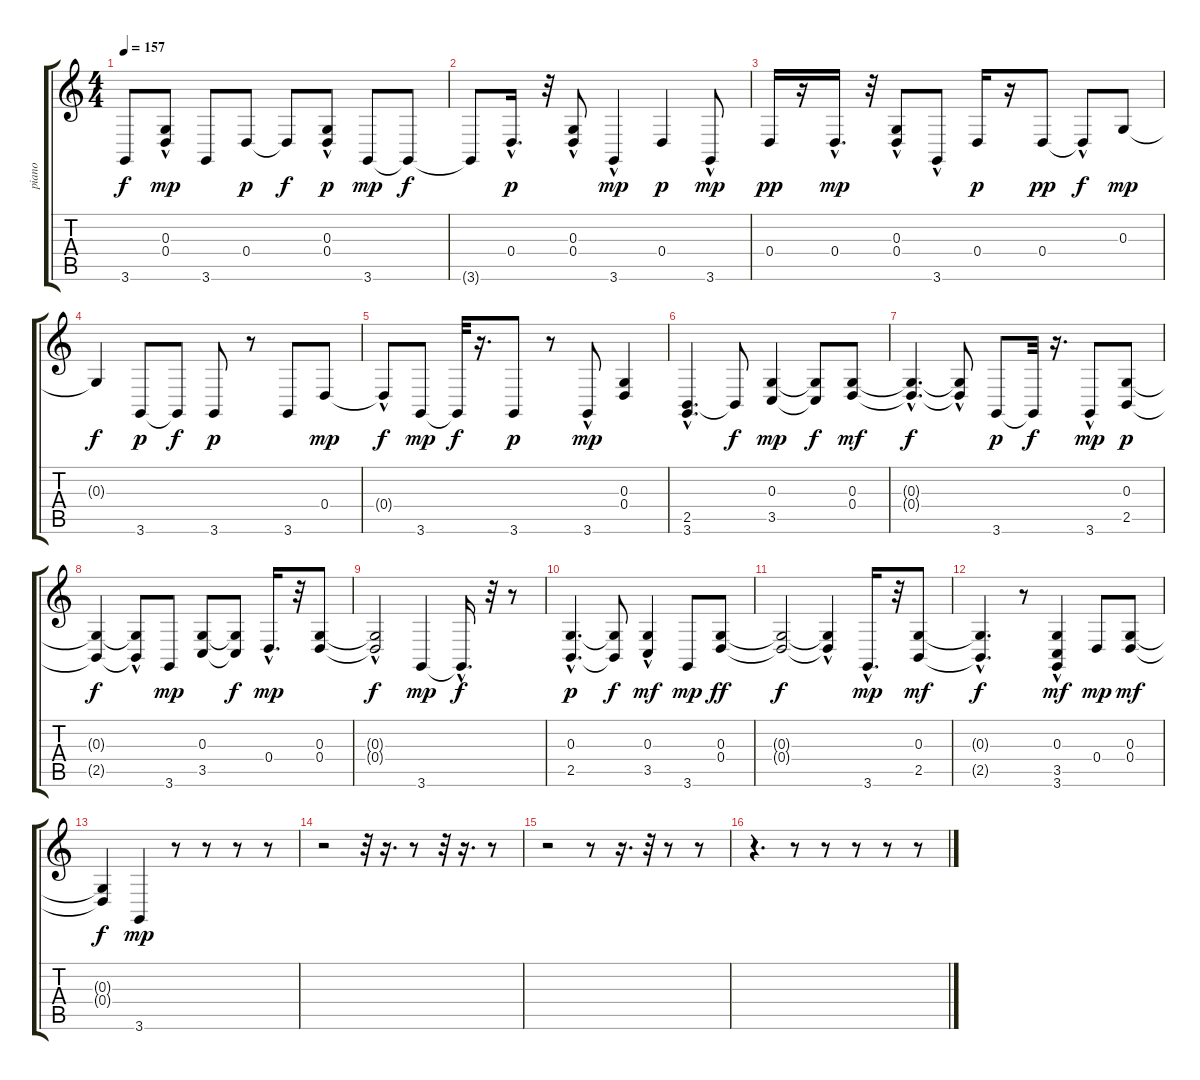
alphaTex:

\track ("piano   " "piano   ") {instrument acousticgrandpiano}
\staff {score tabs}
\tuning (E4 B3 G3 D3 A2 E2) {hide}
\ts (4 4)
\tempo 157
\clef g2
\ks c
3.6{t}.8{dy f} (0.3{hac} 0.4{hac}).8{dy mp} 3.6.8 0.4.8{dy p} 0.4{t}.8{dy f} (0.3{hac} 0.4).8{dy p} 3.6.8{dy mp} 3.6{t}.8{dy f} |
3.6{t}.8 0.4{hac}.16{d dy p} r.32 (0.3 0.4{hac}).8 3.6{hac}.4{dy mp} 0.4.4{dy p} 3.6{hac}.8{dy mp} |
0.4.16{dy pp} r.16 0.4{hac}.16{d dy mp} r.32 (0.3 0.4{hac}).8 3.6{hac}.8 0.4.16{dy p} r.16 0.4.8{dy pp} 0.4{hac t}.8{dy f} 0.3.8{dy mp} |
0.3{t}.4{dy f} 3.6.8{dy p} 3.6{t}.8{dy f} 3.6.8{dy p} r.8 3.6.8 0.4.8{dy mp} |
0.4{hac t}.8{dy f} 3.6.8{dy mp} 3.6{t}.32{dy f} r.16{d} 3.6.8{dy p} r.8 3.6{hac}.8{dy mp} (0.3 0.4).4 |
(2.5{hac} 3.6{hac}).4{d} 2.5{t}.8{dy f} (0.3 3.5).4{dy mp} (0.3{t} 3.5{t}).8{dy f} (0.3 0.4).8{dy mf} |
(0.3{hac t} 0.4{hac t}).4{d dy f} (0.3{hac t} 0.4{t}).8 3.6.8{dy p} 3.6{t}.32{dy f} r.16{d} 3.6{hac}.8{dy mp} (0.3 2.5).8{dy p} |
(0.3{t} 2.5{t}).4{dy f} (0.3{t} 2.5{hac t}).8 3.6.8{dy mp} (0.3 3.5).8 (0.3{t} 3.5{t}).8{dy f} 0.4{hac}.16{d dy mp} r.32 (0.3 0.4).8 |
(0.3{hac t} 0.4{t}).2{dy f} 3.6.4{dy mp} 3.6{hac t}.16{d dy f} r.32 r.8 |
(0.3{hac} 2.5{hac}).4{d dy p} (0.3{t} 2.5{t}).8{dy f} (0.3 3.5{hac}).4{dy mf} 3.6.8{dy mp} (0.3 0.4).8{dy ff} |
(0.3{t} 0.4{t}).2{dy f} (0.3{t} 0.4{hac t}).4 3.6{hac}.16{d dy mp} r.32 (0.3 2.5).8{dy mf} |
(0.3{hac t} 2.5{hac t}).4{d dy f} r.8 (0.3{hac} 3.5 3.6).4{dy mf} 0.4.8{dy mp} (0.3 0.4).8{dy mf} |
(0.3{t} 0.4{t}).4{dy f} 3.6.4{dy mp} r.8 r.8 r.8 r.8 |
r.2 r.32 r.16{d} r.8 r.32 r.16{d} r.8 |
r.2 r.8 r.16{d} r.32 r.8 r.8 |
r.4{d} r.8 r.8 r.8 r.8 r.8
